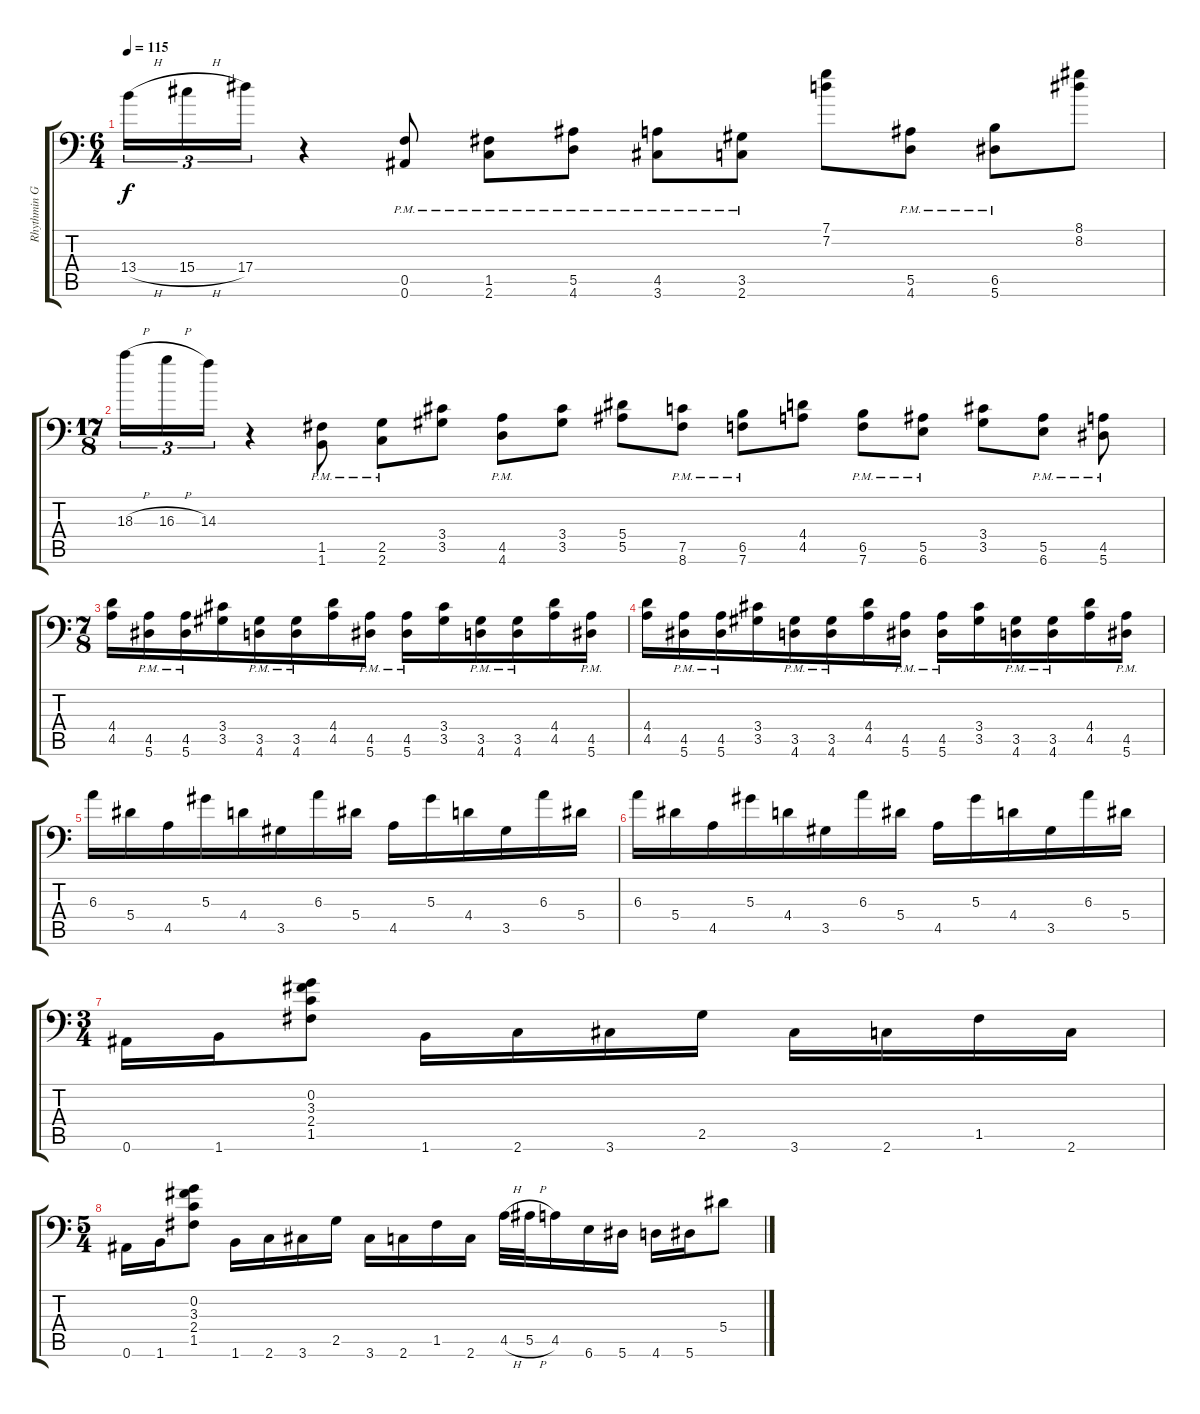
\track ("Rhythmin Guitar #2" "Rhythmin G") {instrument distortionguitar}
\staff {score tabs}
\tuning (C4 G3 Eb3 Bb2 F2 Bb1) {hide}
\ts (6 4)
\tempo 115
\clef f4
\ks c
13.4{h}.16{tu (3 2) dy f} 15.4{h}.16{tu (3 2)} 17.4.16{tu (3 2)} r.4 (0.5{pm} 0.6{pm}).8 (1.5{pm} 2.6{pm}).8 (5.5{pm} 4.6{pm}).8 (4.5{pm} 3.6{pm}).8 (3.5{pm} 2.6{pm}).8 (7.1 7.2).8 (5.5{pm} 4.6{pm}).8 (6.5{pm} 5.6{pm}).8 (8.1 8.2).8 |
\ts (17 8)
18.3{h}.16{tu (3 2)} 16.3{h}.16{tu (3 2)} 14.3.16{tu (3 2)} r.4 (1.5{pm} 1.6{pm}).8 (2.5{pm} 2.6{pm}).8 (3.4 3.5).8 (4.5{pm} 4.6{pm}).8 (3.4 3.5).8 (5.4 5.5).8 (7.5{pm} 8.6{pm}).8 (6.5{pm} 7.6{pm}).8 (4.4 4.5).8 (6.5{pm} 7.6{pm}).8 (5.5{pm} 6.6{pm}).8 (3.4 3.5).8 (5.5{pm} 6.6{pm}).8 (4.5{pm} 5.6{pm}).8 |
\ts (7 8)
(4.4 4.5).16 (4.5{pm} 5.6{pm}).16 (4.5{pm} 5.6{pm}).16 (3.4 3.5).16 (3.5{pm} 4.6{pm}).16 (3.5{pm} 4.6{pm}).16 (4.4 4.5).16 (4.5{pm} 5.6{pm}).16 (4.5{pm} 5.6{pm}).16 (3.4 3.5).16 (3.5{pm} 4.6{pm}).16 (3.5{pm} 4.6{pm}).16 (4.4 4.5).16 (4.5{pm} 5.6{pm}).16 |
(4.4 4.5).16 (4.5{pm} 5.6{pm}).16 (4.5{pm} 5.6{pm}).16 (3.4 3.5).16 (3.5{pm} 4.6{pm}).16 (3.5{pm} 4.6{pm}).16 (4.4 4.5).16 (4.5{pm} 5.6{pm}).16 (4.5{pm} 5.6{pm}).16 (3.4 3.5).16 (3.5{pm} 4.6{pm}).16 (3.5{pm} 4.6{pm}).16 (4.4 4.5).16 (4.5{pm} 5.6{pm}).16 |
6.3.16 5.4.16 4.5.16 5.3.16 4.4.16 3.5.16 6.3.16 5.4.16 4.5.16 5.3.16 4.4.16 3.5.16 6.3.16 5.4.16 |
6.3.16 5.4.16 4.5.16 5.3.16 4.4.16 3.5.16 6.3.16 5.4.16 4.5.16 5.3.16 4.4.16 3.5.16 6.3.16 5.4.16 |
\ts (3 4)
0.6.16 1.6.16 (0.2 3.3 2.4 1.5).8 1.6.16 2.6.16 3.6.16 2.5.16 3.6.16 2.6.16 1.5.16 2.6.16 |
\ts (5 4)
0.6.16 1.6.16 (0.2 3.3 2.4 1.5).8 1.6.16 2.6.16 3.6.16 2.5.16 3.6.16 2.6.16 1.5.16 2.6.16 4.5{h}.32 5.5{h}.32 4.5.16 6.6.16 5.6.16 4.6.16 5.6.16 5.4.8
